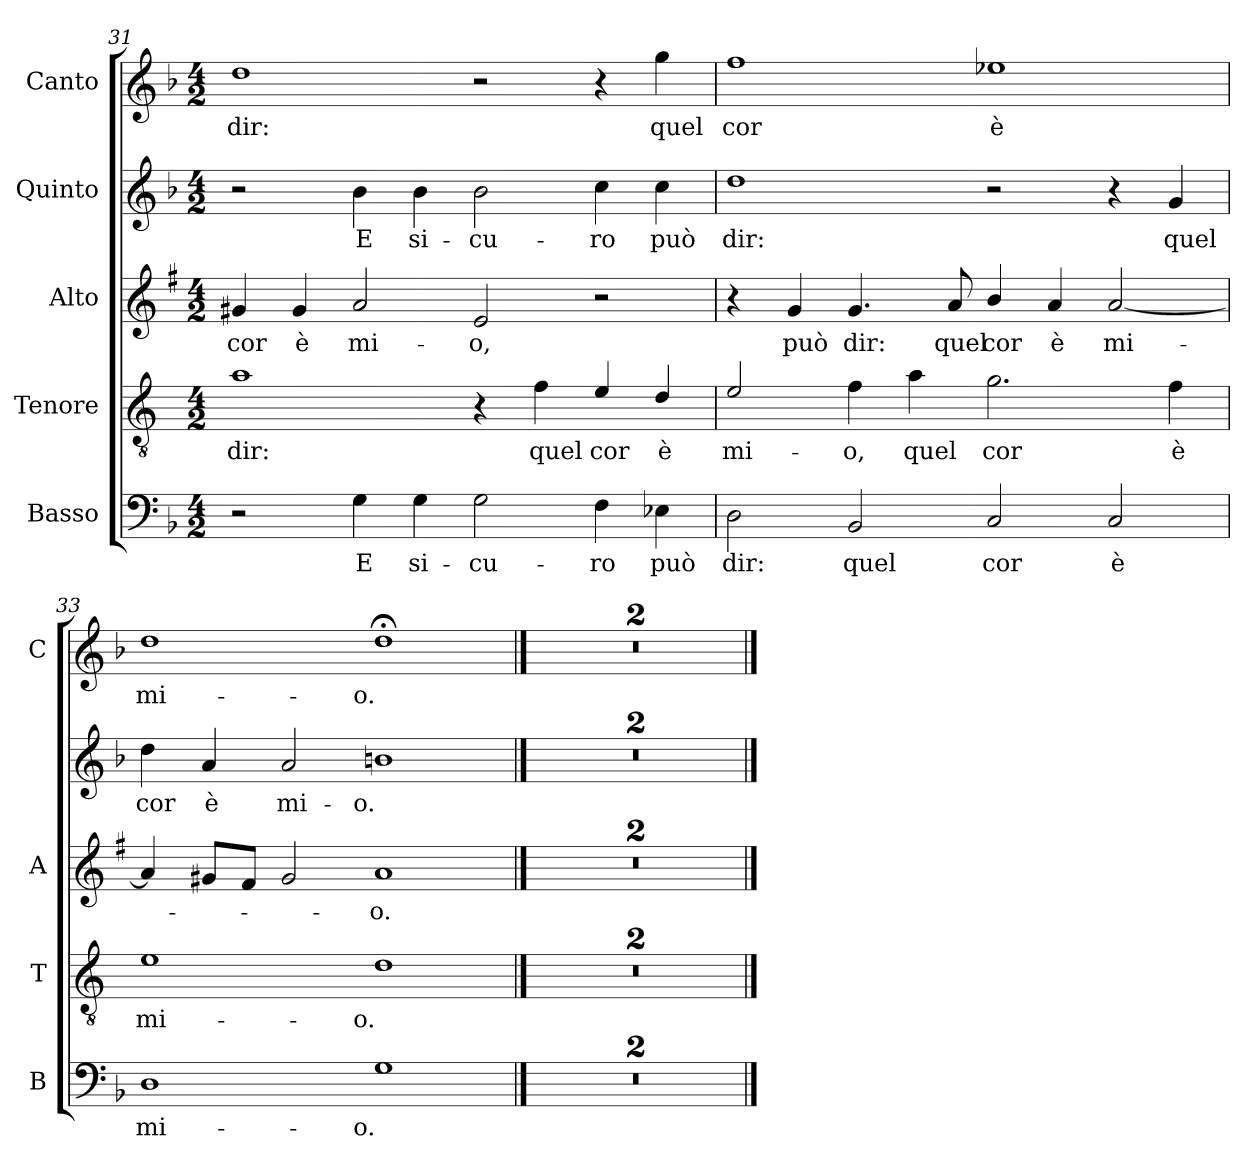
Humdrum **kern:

**kern	**text	**kern	**text	**kern	**text	**kern	**text	**kern	**text
*part5	*part5	*part4	*part4	*part3	*part3	*part2	*part2	*part1	*part1
*staff5	*staff5	*staff4	*staff4	*staff3	*staff3	*staff2	*staff2	*staff1	*staff1
*I"Basso	*	*I"Tenore	*	*I"Alto	*	*I"Quinto	*	*I"Canto	*
*I'B	*	*I'T	*	*I'A	*	*	*	*I'C	*
!!LO:LB:g=z
*clefF4	*	*clefGv2	*	*clefG2	*	*clefG2	*	*clefG2	*
*	*	*ITrd4c7	*	*ITrd1c2	*	*	*	*	*
*k[b-]	*	*k[b-]	*	*k[b-]	*	*k[b-]	*	*k[b-]	*
*F:	*	*F:	*	*F:	*	*F:	*	*F:	*
*M4/2	*	*M4/2	*	*M4/2	*	*M4/2	*	*M4/2	*
=31	=31	=31	=31	=31	=31	=31	=31	=31	=31
!	!	!	!LO:LY:b	!	!LO:LY:b	!	!	!	!LO:LY:b
2r	.	1d	dir:	4f#X/	cor	2r	.	1dd	dir:
!	!	!	!	!	!LO:LY:b	!	!	!	!
.	.	.	.	4f#/	è	.	.	.	.
!	!LO:LY:b	!	!	!	!LO:LY:b	!	!LO:LY:b	!	!
4G\	E	.	.	2g/	mi-	4b-\	E	.	.
!	!LO:LY:b	!	!	!	!	!	!LO:LY:b	!	!
4G\	si-	.	.	.	.	4b-\	si-	.	.
!	!LO:LY:b	!	!	!	!LO:LY:b	!	!LO:LY:b	!	!
2G\	-cu-	4r	.	2d/	-o,	2b-\	-cu-	2r	.
!	!	!	!LO:LY:b	!	!	!	!	!	!
.	.	4B-\	quel	.	.	.	.	.	.
!	!LO:LY:b	!	!LO:LY:b	!	!	!	!LO:LY:b	!	!
4F\	-ro	4A/	cor	2r	.	4cc\	-ro	4r	.
!	!LO:LY:b	!	!LO:LY:b	!	!	!	!LO:LY:b	!	!LO:LY:b
4E-X\	può	4G/	è	.	.	4cc\	può	4gg\	quel
=32	=32	=32	=32	=32	=32	=32	=32	=32	=32
!	!LO:LY:b	!	!LO:LY:b	!	!	!	!LO:LY:b	!	!LO:LY:b
2D\	dir:	2A/	mi-	4r	.	1dd	dir:	1ff	cor
!	!	!	!	!	!LO:LY:b	!	!	!	!
.	.	.	.	4f/	può	.	.	.	.
!	!LO:LY:b	!	!LO:LY:b	!	!LO:LY:b	!	!	!	!
2BB-/	quel	4B-\	-o,	4.f/	dir:	.	.	.	.
!	!	!	!LO:LY:b	!	!	!	!	!	!
.	.	4d\	quel	.	.	.	.	.	.
!	!	!	!	!	!LO:LY:b	!	!	!	!
.	.	.	.	8g/	quel	.	.	.	.
!	!LO:LY:b	!	!LO:LY:b	!	!LO:LY:b	!	!	!	!LO:LY:b
2C/	cor	2.c\	cor	4a/	cor	2r	.	1ee-X	è
!	!	!	!	!	!LO:LY:b	!	!	!	!
.	.	.	.	4g/	è	.	.	.	.
!	!LO:LY:b	!	!	!	!LO:LY:b	!	!	!	!
2C/	è	.	.	[2g/	mi-	4r	.	.	.
!	!	!	!LO:LY:b	!	!	!	!LO:LY:b	!	!
.	.	4B-\	è	.	.	4g/	quel	.	.
=33	=33	=33	=33	=33	=33	=33	=33	=33	=33
!	!LO:LY:b	!	!LO:LY:b	!	!	!	!LO:LY:b	!	!LO:LY:b
1D	mi-	1A	mi-	4g/]	.	4dd\	cor	1dd	mi-
!	!	!	!	!	!	!	!LO:LY:b	!	!
.	.	.	.	8f#X/L	.	4a/	è	.	.
.	.	.	.	8e/J	.	.	.	.	.
!	!	!	!	!	!	!	!LO:LY:b	!	!
.	.	.	.	2f#/	.	2a/	mi-	.	.
!	!LO:LY:b	!	!LO:LY:b	!	!LO:LY:b	!	!LO:LY:b	!	!LO:LY:b
1G	-o.	1G	-o.	1g	-o.	1bn	-o.	1dd;<	-o.
==34	==34	==34	==34	==34	==34	==34	==34	==34	==34
0r	.	0r	.	0r	.	0r	.	0r	.
=35	=35	=35	=35	=35	=35	=35	=35	=35	=35
0r	.	0r	.	0r	.	0r	.	0r	.
==	==	==	==	==	==	==	==	==	==
*-	*-	*-	*-	*-	*-	*-	*-	*-	*-
